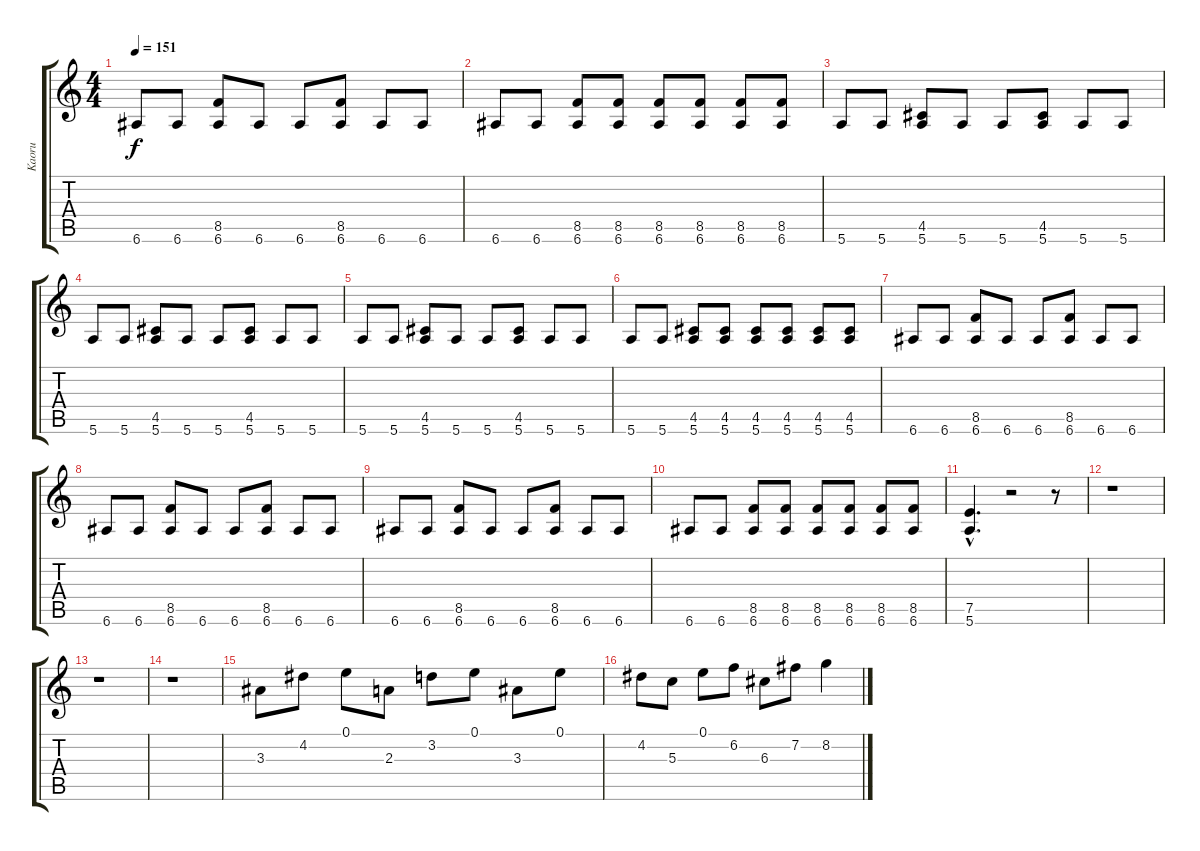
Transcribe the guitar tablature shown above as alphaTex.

\track ("Kaoru" "Kaoru") {instrument distortionguitar}
\staff {score tabs}
\tuning (E4 B3 G3 D3 A2 E2) {hide}
\ts (4 4)
\tempo 151
\clef g2
\ks c
6.6.8{dy f} 6.6.8 (8.5 6.6).8 6.6.8 6.6.8 (8.5 6.6).8 6.6.8 6.6.8 |
6.6.8 6.6.8 (8.5 6.6).8 (8.5 6.6).8 (8.5 6.6).8 (8.5 6.6).8 (8.5 6.6).8 (8.5 6.6).8 |
5.6.8 5.6.8 (4.5 5.6).8 5.6.8 5.6.8 (4.5 5.6).8 5.6.8 5.6.8 |
5.6.8 5.6.8 (4.5 5.6).8 5.6.8 5.6.8 (4.5 5.6).8 5.6.8 5.6.8 |
5.6.8 5.6.8 (4.5 5.6).8 5.6.8 5.6.8 (4.5 5.6).8 5.6.8 5.6.8 |
5.6.8 5.6.8 (4.5 5.6).8 (4.5 5.6).8 (4.5 5.6).8 (4.5 5.6).8 (4.5 5.6).8 (4.5 5.6).8 |
6.6.8 6.6.8 (8.5 6.6).8 6.6.8 6.6.8 (8.5 6.6).8 6.6.8 6.6.8 |
6.6.8 6.6.8 (8.5 6.6).8 6.6.8 6.6.8 (8.5 6.6).8 6.6.8 6.6.8 |
6.6.8 6.6.8 (8.5 6.6).8 6.6.8 6.6.8 (8.5 6.6).8 6.6.8 6.6.8 |
6.6.8 6.6.8 (8.5 6.6).8 (8.5 6.6).8 (8.5 6.6).8 (8.5 6.6).8 (8.5 6.6).8 (8.5 6.6).8 |
(7.5{hac} 5.6{hac}).4{d} r.2 r.8 |
r.1 |
r.1 |
r.1 |
3.3.8{instrument electricguitarclean} 4.2.8 0.1.8 2.3.8 3.2.8 0.1.8 3.3.8 0.1.8 |
4.2.8 5.3.8 0.1.8 6.2.8 6.3.8 7.2.8 8.2.4
